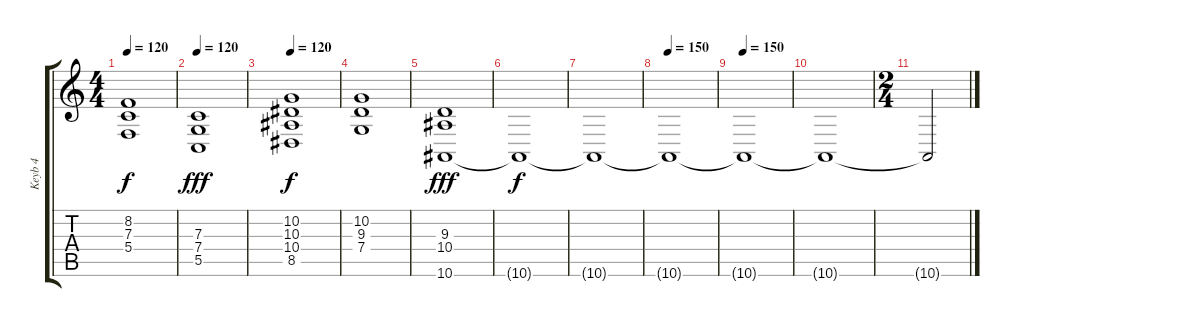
\track ("Keyb 4" "Keyb 4") {instrument pad4choir}
\staff {score tabs}
\tuning (D4 A3 F3 C3 G2 C2) {hide}
\ts (4 4)
\tempo 120
\clef g2
\ks c
(8.2 7.3 5.4).1{dy f} |
\tempo 120
(7.3 7.4 5.5).1{dy fff} |
\tempo 120
(10.2 10.3 10.4 8.5).1{dy f} |
(10.2 9.3 7.4).1 |
(9.3 10.4 10.6).1{dy fff} |
10.6{t}.1{dy f} |
10.6{t}.1 |
\tempo 150
10.6{t}.1{volume 0} |
\tempo 150
10.6{t}.1 |
10.6{t}.1 |
\ts (2 4)
10.6{t}.2
